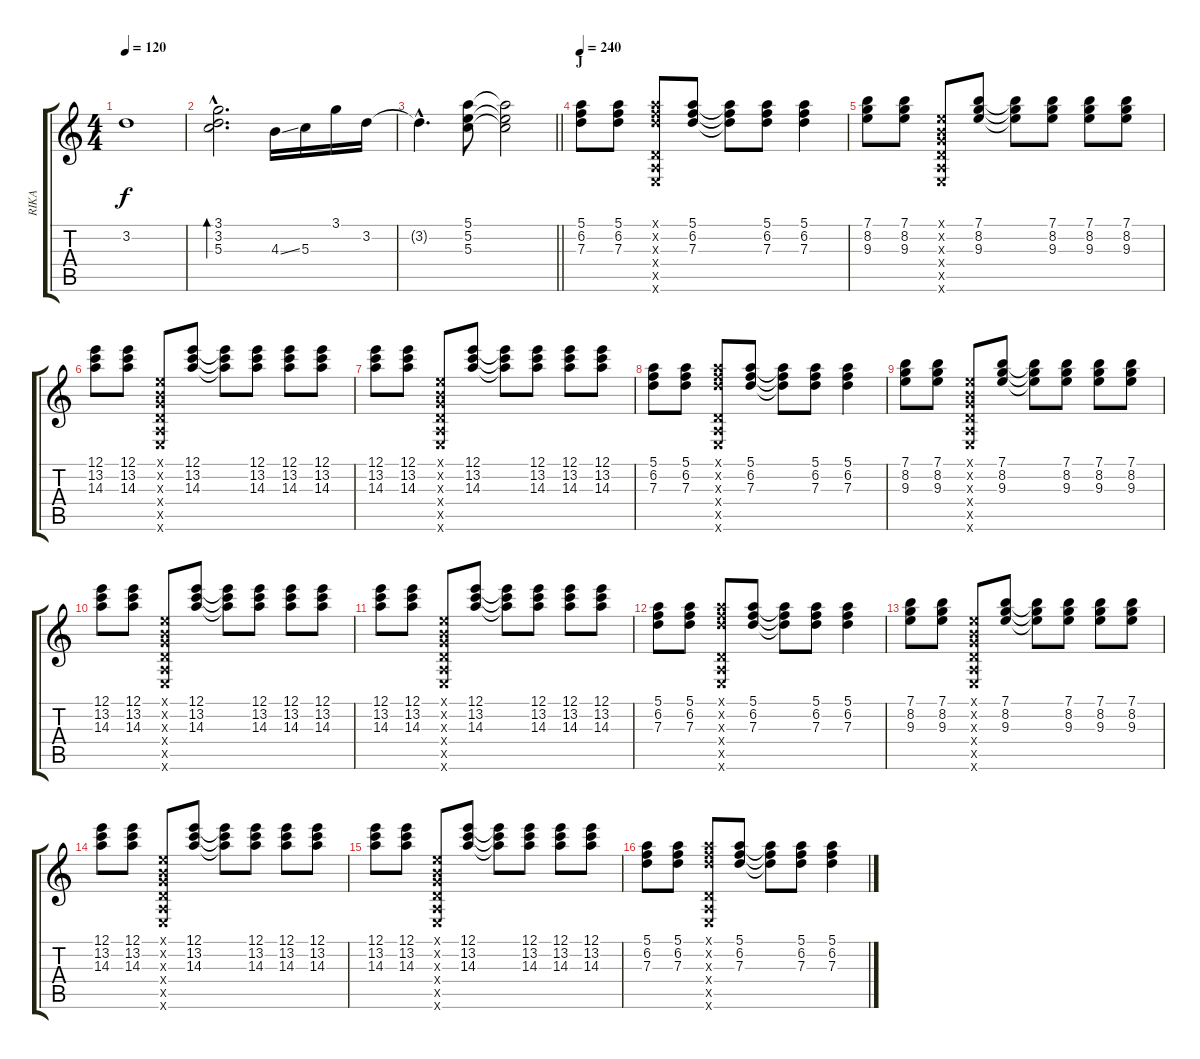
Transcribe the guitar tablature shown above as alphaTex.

\track ("RIKA" "RIKA") {instrument distortionguitar}
\staff {score tabs}
\tuning (E4 B3 G3 D3 A2 E2) {hide}
\ts (4 4)
\tempo 120
\clef g2
\ks c
3.2{t}.1{dy f} |
(3.1{hac} 3.2{hac} 5.3{hac}).2{d bd 120} 4.3{ss}.16 5.3.16 3.1.16 3.2.16 |
\barLineRight lightlight
3.2{hac t}.4{d} (5.1 5.2 5.3).8 (5.1{t} 5.2{t} 5.3{t}).2 |
\section ("" "J")
\tempo 240
(5.1 6.2 7.3).8{volume 8 balance 13 instrument distortionguitar} (5.1 6.2 7.3).8 (5.1{x} 6.2{x} 7.3{x} 0.4{x} 0.5{x} 0.6{x}).8 (5.1 6.2 7.3).8 (5.1{t} 6.2{t} 7.3{t}).8 (5.1 6.2 7.3).8 (5.1 6.2 7.3).4 |
(7.1 8.2 9.3).8 (7.1 8.2 9.3).8 (0.1{x} 0.2{x} 0.3{x} 0.4{x} 0.5{x} 0.6{x}).8 (7.1 8.2 9.3).8 (7.1{t} 8.2{t} 9.3{t}).8 (7.1 8.2 9.3).8 (7.1 8.2 9.3).8 (7.1 8.2 9.3).8 |
(12.1 13.2 14.3).8 (12.1 13.2 14.3).8 (0.1{x} 0.2{x} 0.3{x} 0.4{x} 0.5{x} 0.6{x}).8 (12.1 13.2 14.3).8 (12.1{t} 13.2{t} 14.3{t}).8 (12.1 13.2 14.3).8 (12.1 13.2 14.3).8 (12.1 13.2 14.3).8 |
(12.1 13.2 14.3).8 (12.1 13.2 14.3).8 (0.1{x} 0.2{x} 0.3{x} 0.4{x} 0.5{x} 0.6{x}).8 (12.1 13.2 14.3).8 (12.1{t} 13.2{t} 14.3{t}).8 (12.1 13.2 14.3).8 (12.1 13.2 14.3).8 (12.1 13.2 14.3).8 |
(5.1 6.2 7.3).8 (5.1 6.2 7.3).8 (5.1{x} 6.2{x} 7.3{x} 0.4{x} 0.5{x} 0.6{x}).8 (5.1 6.2 7.3).8 (5.1{t} 6.2{t} 7.3{t}).8 (5.1 6.2 7.3).8 (5.1 6.2 7.3).4 |
(7.1 8.2 9.3).8 (7.1 8.2 9.3).8 (0.1{x} 0.2{x} 0.3{x} 0.4{x} 0.5{x} 0.6{x}).8 (7.1 8.2 9.3).8 (7.1{t} 8.2{t} 9.3{t}).8 (7.1 8.2 9.3).8 (7.1 8.2 9.3).8 (7.1 8.2 9.3).8 |
(12.1 13.2 14.3).8 (12.1 13.2 14.3).8 (0.1{x} 0.2{x} 0.3{x} 0.4{x} 0.5{x} 0.6{x}).8 (12.1 13.2 14.3).8 (12.1{t} 13.2{t} 14.3{t}).8 (12.1 13.2 14.3).8 (12.1 13.2 14.3).8 (12.1 13.2 14.3).8 |
(12.1 13.2 14.3).8 (12.1 13.2 14.3).8 (0.1{x} 0.2{x} 0.3{x} 0.4{x} 0.5{x} 0.6{x}).8 (12.1 13.2 14.3).8 (12.1{t} 13.2{t} 14.3{t}).8 (12.1 13.2 14.3).8 (12.1 13.2 14.3).8 (12.1 13.2 14.3).8 |
(5.1 6.2 7.3).8 (5.1 6.2 7.3).8 (5.1{x} 6.2{x} 7.3{x} 0.4{x} 0.5{x} 0.6{x}).8 (5.1 6.2 7.3).8 (5.1{t} 6.2{t} 7.3{t}).8 (5.1 6.2 7.3).8 (5.1 6.2 7.3).4 |
(7.1 8.2 9.3).8 (7.1 8.2 9.3).8 (0.1{x} 0.2{x} 0.3{x} 0.4{x} 0.5{x} 0.6{x}).8 (7.1 8.2 9.3).8 (7.1{t} 8.2{t} 9.3{t}).8 (7.1 8.2 9.3).8 (7.1 8.2 9.3).8 (7.1 8.2 9.3).8 |
(12.1 13.2 14.3).8 (12.1 13.2 14.3).8 (0.1{x} 0.2{x} 0.3{x} 0.4{x} 0.5{x} 0.6{x}).8 (12.1 13.2 14.3).8 (12.1{t} 13.2{t} 14.3{t}).8 (12.1 13.2 14.3).8 (12.1 13.2 14.3).8 (12.1 13.2 14.3).8 |
(12.1 13.2 14.3).8 (12.1 13.2 14.3).8 (0.1{x} 0.2{x} 0.3{x} 0.4{x} 0.5{x} 0.6{x}).8 (12.1 13.2 14.3).8 (12.1{t} 13.2{t} 14.3{t}).8 (12.1 13.2 14.3).8 (12.1 13.2 14.3).8 (12.1 13.2 14.3).8 |
(5.1 6.2 7.3).8 (5.1 6.2 7.3).8 (5.1{x} 6.2{x} 7.3{x} 0.4{x} 0.5{x} 0.6{x}).8 (5.1 6.2 7.3).8 (5.1{t} 6.2{t} 7.3{t}).8 (5.1 6.2 7.3).8 (5.1 6.2 7.3).4
